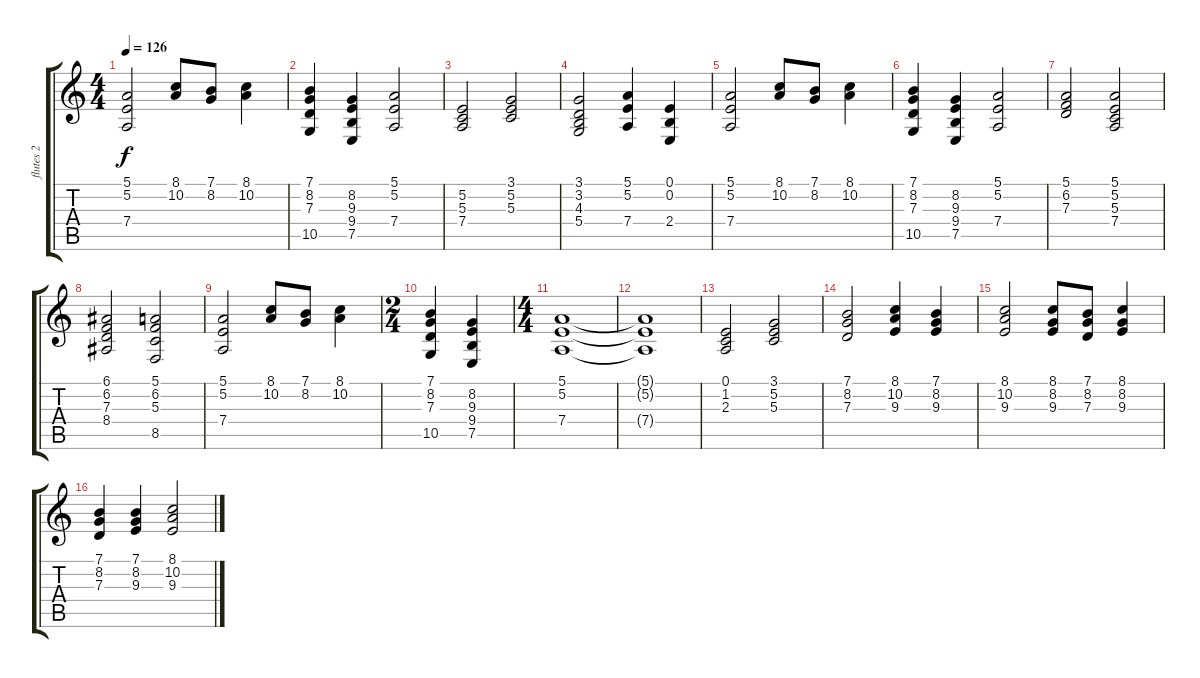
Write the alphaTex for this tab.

\track ("flutes 2" "flutes 2") {instrument recorder}
\staff {score tabs}
\tuning (E4 B3 G3 D3 A2 E2) {hide}
\ts (4 4)
\tempo 126
\clef g2
\ks c
(5.1 5.2 7.4).2{dy f} (8.1 10.2).8 (7.1 8.2).8 (8.1 10.2).4 |
(7.1 8.2 7.3 10.5).4 (8.2 9.3 9.4 7.5).4 (5.1 5.2 7.4).2 |
(5.2 5.3 7.4).2 (3.1 5.2 5.3).2 |
(3.1 3.2 4.3 5.4).2 (5.1 5.2 7.4).4 (0.1 0.2 2.4).4 |
(5.1 5.2 7.4).2 (8.1 10.2).8 (7.1 8.2).8 (8.1 10.2).4 |
(7.1 8.2 7.3 10.5).4 (8.2 9.3 9.4 7.5).4 (5.1 5.2 7.4).2 |
(5.1 6.2 7.3).2 (5.1 5.2 5.3 7.4).2 |
(6.1 6.2 7.3 8.4).2 (5.1 6.2 5.3 8.5).2 |
(5.1 5.2 7.4).2 (8.1 10.2).8 (7.1 8.2).8 (8.1 10.2).4 |
\ts (2 4)
(7.1 8.2 7.3 10.5).4 (8.2 9.3 9.4 7.5).4 |
\ts (4 4)
(5.1 5.2 7.4).1 |
(5.1{t} 5.2{t} 7.4{t}).1 |
(0.1 1.2 2.3).2 (3.1 5.2 5.3).2 |
(7.1 8.2 7.3).2 (8.1 10.2 9.3).4 (7.1 8.2 9.3).4 |
(8.1 10.2 9.3).2 (8.1 8.2 9.3).8 (7.1 8.2 7.3).8 (8.1 8.2 9.3).4 |
(7.1 8.2 7.3).4 (7.1 8.2 9.3).4 (8.1 10.2 9.3).2
